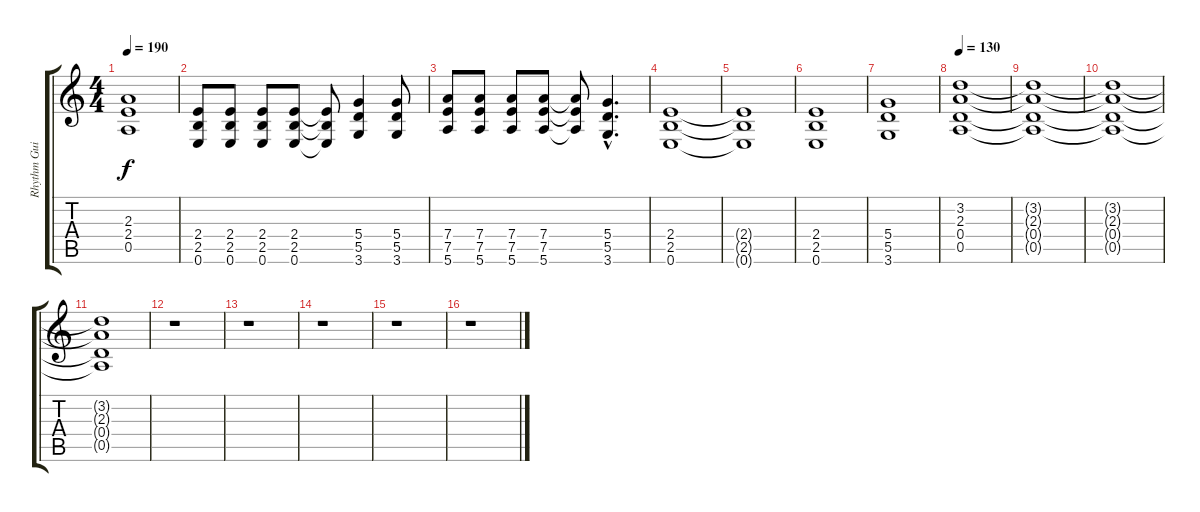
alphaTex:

\track ("Rhythm Guitar 2" "Rhythm Gui") {instrument overdrivenguitar}
\staff {score tabs}
\tuning (E4 B3 G3 D3 A2 E2) {hide}
\ts (4 4)
\tempo 190
\clef g2
\ks c
(2.3 2.4 0.5).1{dy f} |
(2.4 2.5 0.6).8 (2.4 2.5 0.6).8 (2.4 2.5 0.6).8 (2.4 2.5 0.6).8 (2.4{t} 2.5{t} 0.6{t}).8 (5.4 5.5 3.6).4 (5.4 5.5 3.6).8 |
(7.4 7.5 5.6).8 (7.4 7.5 5.6).8 (7.4 7.5 5.6).8 (7.4 7.5 5.6).8 (7.4{t} 7.5{t} 5.6{t}).8 (5.4{hac} 5.5{hac} 3.6{hac}).4{d} |
(2.4 2.5 0.6).1 |
(2.4{t} 2.5{t} 0.6{t}).1 |
(2.4 2.5 0.6).1 |
(5.4 5.5 3.6).1 |
\tempo 130
(3.2 2.3 0.4 0.5).1 |
(3.2{t} 2.3{t} 0.4{t} 0.5{t}).1{volume 8} |
(3.2{t} 2.3{t} 0.4{t} 0.5{t}).1{volume 7} |
(3.2{t} 2.3{t} 0.4{t} 0.5{t}).1{volume 6} |
r.1 |
r.1 |
r.1 |
r.1 |
r.1
